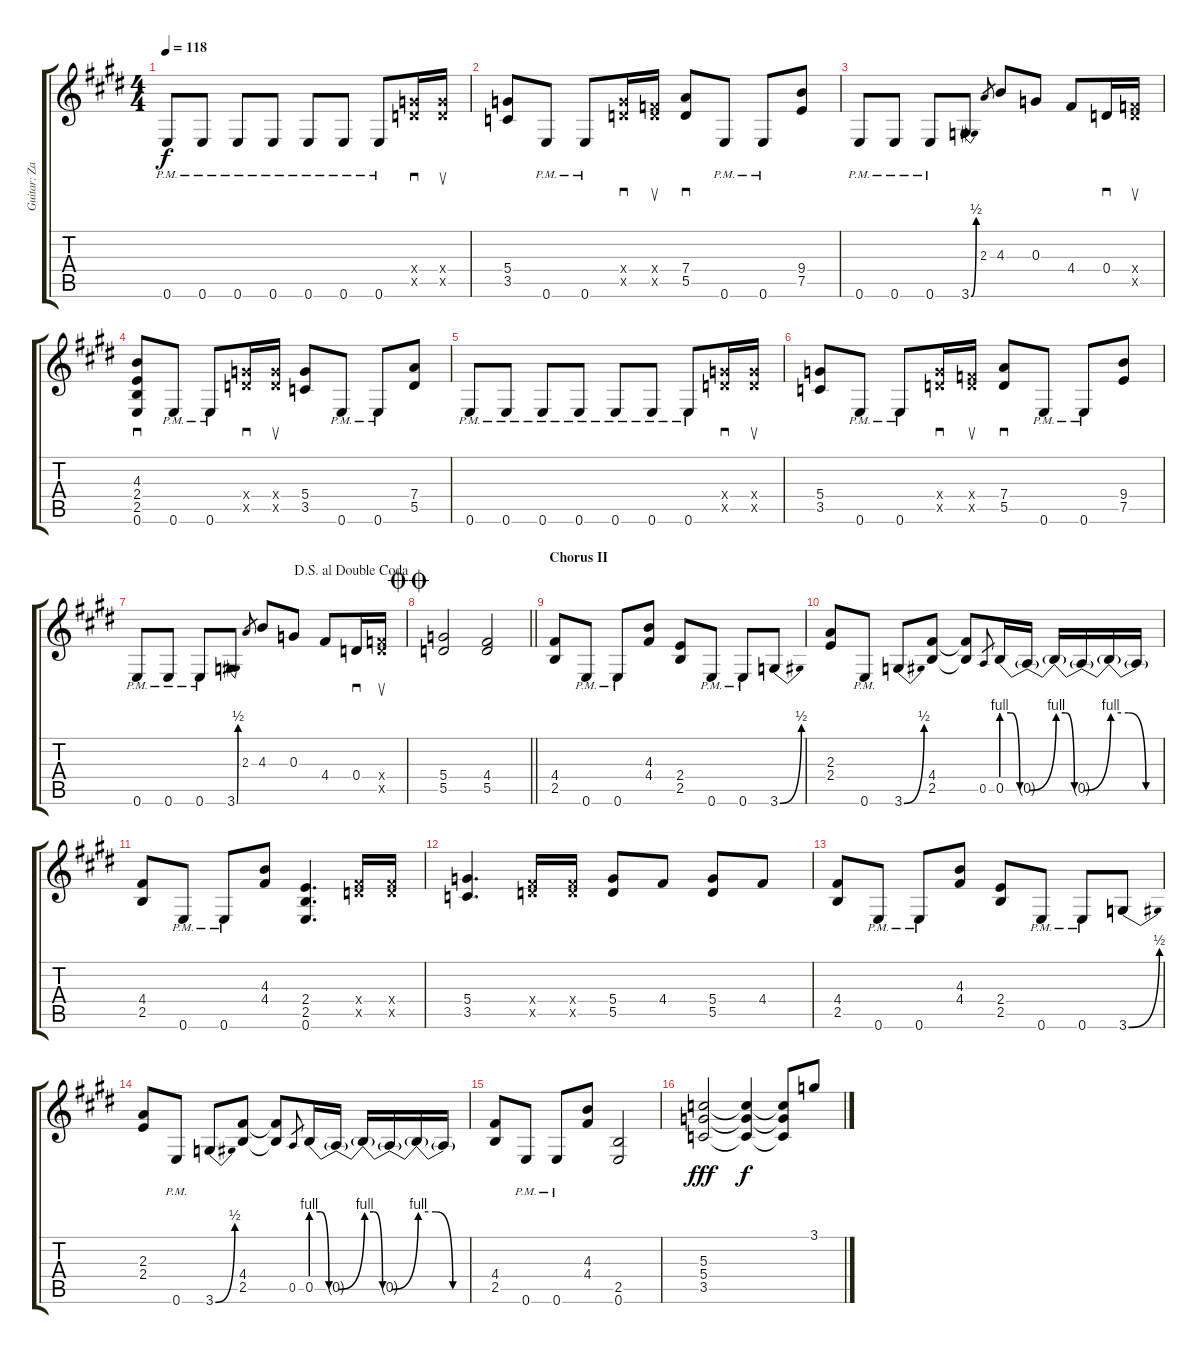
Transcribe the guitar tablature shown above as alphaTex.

\track ("Guitar: Zakk" "Guitar: Za") {instrument distortionguitar}
\staff {score tabs}
\tuning (E4 B3 G3 D3 A2 E2) {hide}
\ts (4 4)
\tempo 118
\clef g2
\ks e
0.6{pm}.8{dy f} 0.6{pm}.8 0.6{pm}.8 0.6{pm}.8 0.6{pm}.8 0.6{pm}.8 0.6{pm}.8 (5.4{x} 5.5{x}).16{sd} (5.4{x} 5.5{x}).16{su} |
(5.4 3.5).8 0.6{pm}.8 0.6{pm}.8 (5.4{x} 5.5{x}).16{sd} (3.4{x} 5.5{x}).16{su} (7.4 5.5).8{sd} 0.6{pm}.8 0.6{pm}.8 (9.4 7.5).8 |
0.6{pm}.8 0.6{pm}.8 0.6{pm}.8 3.6{be (bend 0 0 60 2)}.8 2.3.8{gr} 4.3.8 0.3.8 4.4.8 0.4.16{sd} (3.4{x} 5.5{x}).16{su} |
(4.3 2.4 2.5 0.6).8{sd} 0.6{pm}.8 0.6{pm}.8 (5.4{x} 5.5{x}).16{sd} (5.4{x} 5.5{x}).16{su} (5.4 3.5).8 0.6{pm}.8 0.6{pm}.8 (7.4 5.5).8 |
0.6{pm}.8 0.6{pm}.8 0.6{pm}.8 0.6{pm}.8 0.6{pm}.8 0.6{pm}.8 0.6{pm}.8 (5.4{x} 5.5{x}).16{sd} (5.4{x} 5.5{x}).16{su} |
(5.4 3.5).8 0.6{pm}.8 0.6{pm}.8 (5.4{x} 5.5{x}).16{sd} (3.4{x} 5.5{x}).16{su} (7.4 5.5).8{sd} 0.6{pm}.8 0.6{pm}.8 (9.4 7.5).8 |
\jump dalsegnoaldoublecoda
0.6{pm}.8 0.6{pm}.8 0.6{pm}.8 3.6{be (bend 0 0 60 2)}.8 2.3.8{gr} 4.3.8 0.3.8 4.4.8 0.4.16{sd} (3.4{x} 5.5{x}).16{su} |
\jump doublecoda
\barLineRight lightlight
(5.4 5.5).2 (4.4 5.5).2 |
\section ("" "Chorus II")
(4.4 2.5).8{volume 13} 0.6{pm}.8 0.6{pm}.8 (4.3 4.4).8 (2.4 2.5).8 0.6{pm}.8 0.6{pm}.8 3.6{be (bend 0 0 60 2)}.8 |
(2.3 2.4).8 0.6{pm}.8 3.6{be (bend 0 0 60 2)}.8 (4.4 2.5).8 (4.4{t} 2.5{t}).8 0.5.8{gr} 0.5{be (custom 0 4 20 4 40 0 60 0)}.16 0.5{be (bend 0 0 60 4) t}.16 0.5{be (custom 0 4 20 4 40 0 60 0) t}.16 0.5{be (bend 0 0 60 4) t}.16 0.5{be (custom 0 4 20 4 40 0 60 0) t}.16 0.5{t}.16 |
(4.4 2.5).8 0.6{pm}.8 0.6{pm}.8 (4.3 4.4).8 (2.4 2.5 0.6).4{d} (4.4{x} 5.5{x}).16 (4.4{x} 5.5{x}).16 |
(5.4 3.5).4{d} (4.4{x} 5.5{x}).16 (4.4{x} 5.5{x}).16 (5.4 5.5).8 4.4.8 (5.4 5.5).8 4.4.8 |
(4.4 2.5).8 0.6{pm}.8 0.6{pm}.8 (4.3 4.4).8 (2.4 2.5).8 0.6{pm}.8 0.6{pm}.8 3.6{be (bend 0 0 60 2)}.8 |
(2.3 2.4).8 0.6{pm}.8 3.6{be (bend 0 0 60 2)}.8 (4.4 2.5).8 (4.4{t} 2.5{t}).8 0.5.8{gr} 0.5{be (custom 0 4 20 4 40 0 60 0)}.16 0.5{be (bend 0 0 60 4) t}.16 0.5{be (custom 0 4 20 4 40 0 60 0) t}.16 0.5{be (bend 0 0 60 4) t}.16 0.5{be (custom 0 4 20 4 40 0 60 0) t}.16 0.5{t}.16 |
(4.4 2.5).8 0.6{pm}.8 0.6{pm}.8 (4.3 4.4).8 (2.5 0.6).2 |
(5.3 5.4 3.5).2{dy fff} (5.3{t} 5.4{t} 3.5{t}).4{dy f} (5.3{t} 5.4{t} 3.5{t}).8 3.1.8
